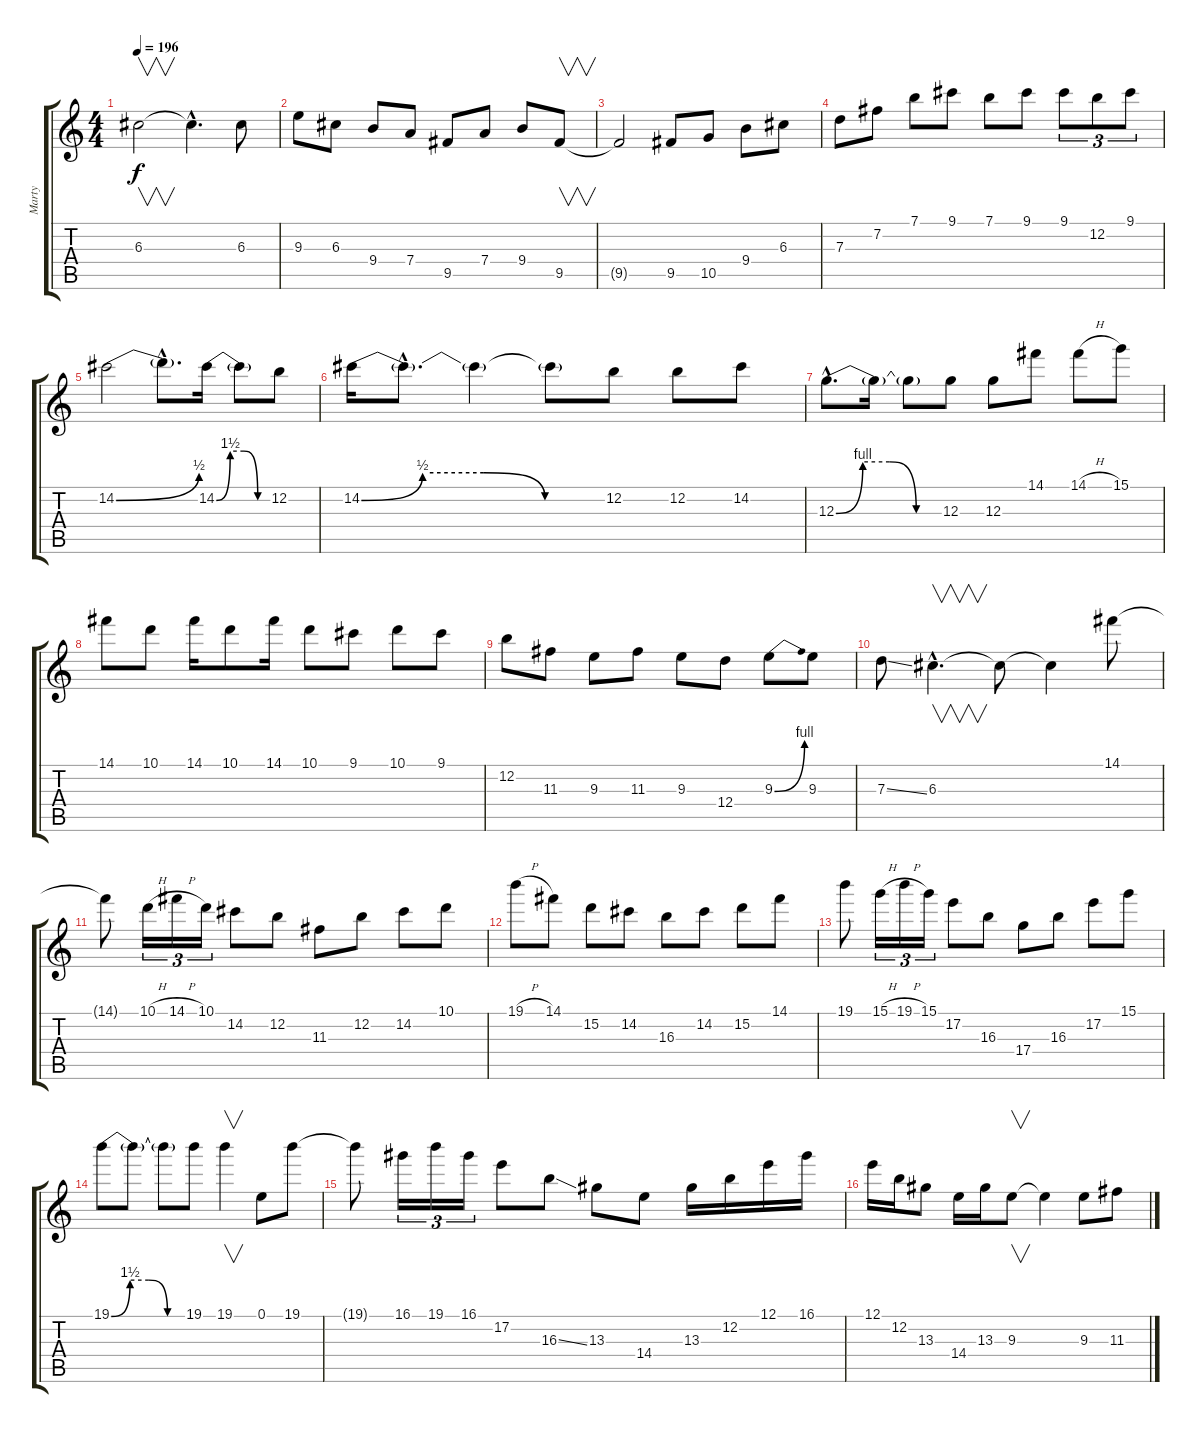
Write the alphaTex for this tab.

\track ("Marty" "Marty") {instrument distortionguitar}
\staff {score tabs}
\tuning (E4 B3 G3 D3 A2 E2) {hide}
\ts (4 4)
\tempo 196
\clef g2
\ks c
6.3.2{v dy f} 6.3{hac t}.4{d} 6.3.8 |
9.3.8 6.3.8 9.4.8 7.4.8 9.5.8 7.4.8 9.4.8 9.5.8{v} |
9.5{t}.2 9.5.8 10.5.8 9.4.8 6.3.8 |
7.3.8 7.2.8 7.1.8 9.1.8 7.1.8 9.1.8 9.1.8{tu (3 2)} 12.2.8{tu (3 2)} 9.1.8{tu (3 2)} |
14.2{be (bend 0 0 60 2)}.2 14.2{hac t}.8{d} 14.2{be (custom 0 0 15 6 30 6 45 0 60 0)}.16 14.2{t}.8 12.2.8 |
14.2{be (custom 0 0 15 2 30 2 45 0 60 0)}.16 14.2{hac t}.8{d} 14.2{t}.4 14.2{t}.8 12.2.8 12.2.8 14.2.8 |
12.3{be (custom 0 0 15 4 30 4 45 0 60 0) hac}.8{d} 12.3{t}.16 12.3{t}.8 12.3.8 12.3.8 14.1.8 14.1{h}.8 15.1.8 |
14.1.8 10.1.8 14.1.16 10.1.8 14.1.16 10.1.8 9.1.8 10.1.8 9.1.8 |
12.2.8 11.3.8 9.3.8 11.3.8 9.3.8 12.4.8 9.3{be (bend 0 0 60 4)}.8 9.3.8 |
7.3{ss}.8 6.3{hac}.4{v d} 6.3{t}.8 6.3{t}.4 14.1.8 |
14.1{t}.8 10.1{h}.16{tu (3 2)} 14.1{h}.16{tu (3 2)} 10.1.16{tu (3 2)} 14.2.8 12.2.8 11.3.8 12.2.8 14.2.8 10.1.8 |
19.1{h}.8 14.1.8 15.2.8 14.2.8 16.3.8 14.2.8 15.2.8 14.1.8 |
19.1.8 15.1{h}.16{tu (3 2)} 19.1{h}.16{tu (3 2)} 15.1.16{tu (3 2)} 17.2.8 16.3.8 17.4.8 16.3.8 17.2.8 15.1.8 |
19.1{be (custom 0 0 15 6 30 6 45 0 60 0)}.8 19.1{t}.8 19.1{t}.8 19.1.8 19.1.4{v} 0.1.8 19.1.8 |
19.1{t}.8 16.1.16{tu (3 2)} 19.1.16{tu (3 2)} 16.1.16{tu (3 2)} 17.2.8 16.3{ss}.8 13.3.8 14.4.8 13.3.16 12.2.16 12.1.16 16.1.16 |
12.1.16 12.2.16 13.3.8 14.4.16 13.3.16 9.3.8{v} 9.3{t}.4 9.3.8 11.3.8
